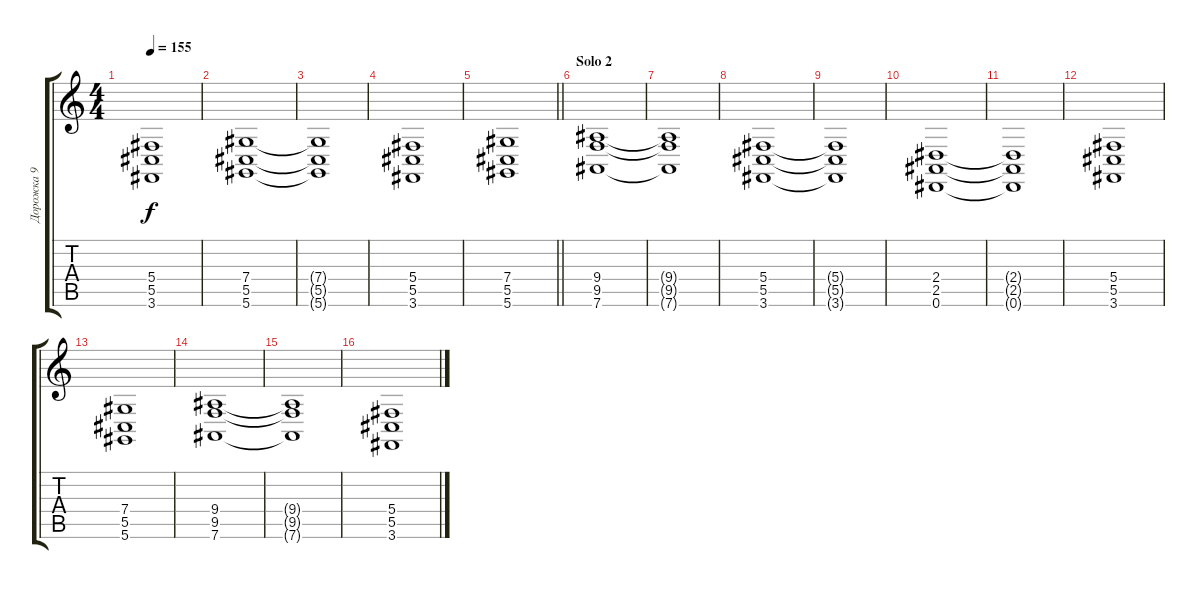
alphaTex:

\track ("Дорожка 9" "Дорожка 9") {instrument pad7halo}
\staff {score tabs}
\tuning (Eb4 Bb3 Gb3 Db3 Ab2 Eb2) {hide}
\ts (4 4)
\tempo 155
\clef g2
\ks c
(5.4{t} 5.5{t} 3.6{t}).1{dy f} |
(7.4 5.5 5.6).1 |
(7.4{t} 5.5{t} 5.6{t}).1 |
(5.4 5.5 3.6).1 |
\barLineRight lightlight
(7.4 5.5 5.6).1 |
\section ("" "Solo 2")
(9.4 9.5 7.6).1 |
(9.4{t} 9.5{t} 7.6{t}).1 |
(5.4 5.5 3.6).1 |
(5.4{t} 5.5{t} 3.6{t}).1 |
(2.4 2.5 0.6).1 |
(2.4{t} 2.5{t} 0.6{t}).1 |
(5.4 5.5 3.6).1 |
(7.4 5.5 5.6).1 |
(9.4 9.5 7.6).1 |
(9.4{t} 9.5{t} 7.6{t}).1 |
(5.4 5.5 3.6).1
